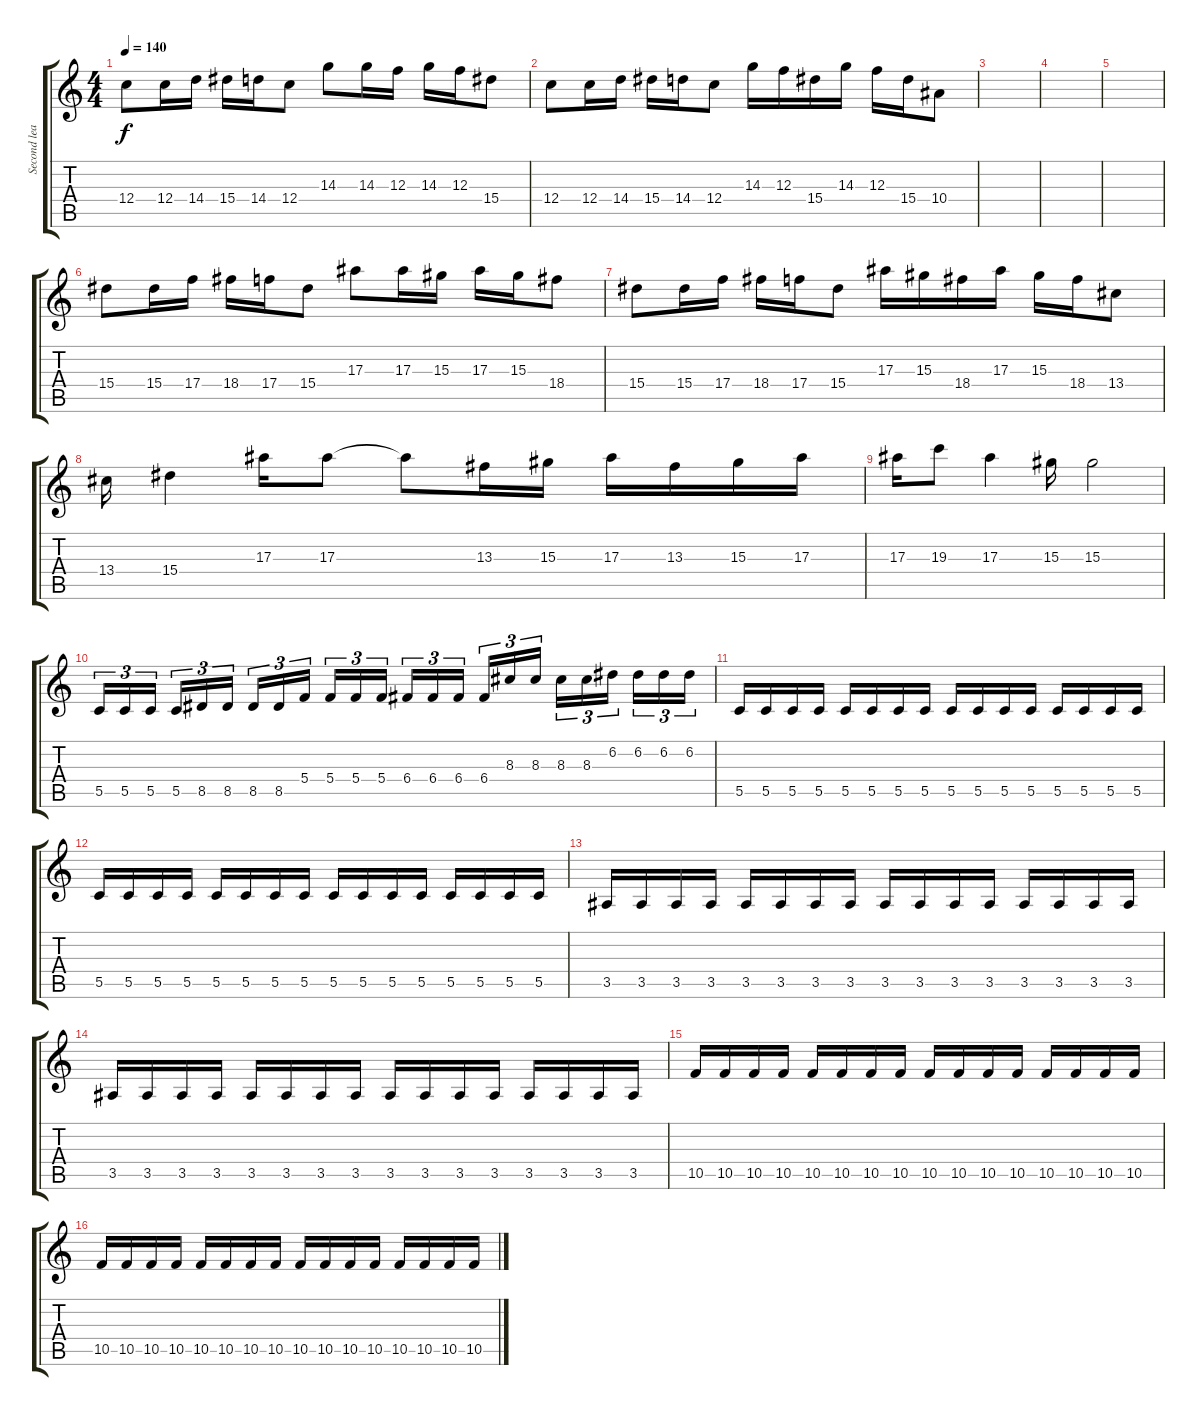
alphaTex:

\track ("Second lead" "Second lea") {instrument distortionguitar}
\staff {score tabs}
\tuning (D4 A3 F3 C3 G2 C2) {hide}
\ts (4 4)
\tempo 140
\clef g2
\ks c
12.4.8{dy f} 12.4.16 14.4.16 15.4.16 14.4.16 12.4.8 14.3.8 14.3.16 12.3.16 14.3.16 12.3.16 15.4.8 |
12.4.8 12.4.16 14.4.16 15.4.16 14.4.16 12.4.8 14.3.16 12.3.16 15.4.16 14.3.16 12.3.16 15.4.16 10.4.8 |
|
|
|
15.4.8 15.4.16 17.4.16 18.4.16 17.4.16 15.4.8 17.3.8 17.3.16 15.3.16 17.3.16 15.3.16 18.4.8 |
15.4.8 15.4.16 17.4.16 18.4.16 17.4.16 15.4.8 17.3.16 15.3.16 18.4.16 17.3.16 15.3.16 18.4.16 13.4.8 |
13.4.16 15.4.4 17.3.16 17.3.8 17.3{t}.8 13.3.16 15.3.16 17.3.16 13.3.16 15.3.16 17.3.16 |
17.3.16 19.3.8 17.3.4 15.3.16 15.3.2 |
5.5.16{tu (3 2) volume 8 instrument distortionguitar} 5.5.16{tu (3 2)} 5.5.16{tu (3 2)} 5.5.16{tu (3 2)} 8.5.16{tu (3 2)} 8.5.16{tu (3 2)} 8.5.16{tu (3 2)} 8.5.16{tu (3 2)} 5.4.16{tu (3 2)} 5.4.16{tu (3 2)} 5.4.16{tu (3 2)} 5.4.16{tu (3 2)} 6.4.16{tu (3 2)} 6.4.16{tu (3 2)} 6.4.16{tu (3 2)} 6.4.16{tu (3 2)} 8.3.16{tu (3 2)} 8.3.16{tu (3 2)} 8.3.16{tu (3 2)} 8.3.16{tu (3 2)} 6.2.16{tu (3 2)} 6.2.16{tu (3 2)} 6.2.16{tu (3 2)} 6.2.16{tu (3 2)} |
5.5.16 5.5.16 5.5.16 5.5.16 5.5.16 5.5.16 5.5.16 5.5.16 5.5.16 5.5.16 5.5.16 5.5.16 5.5.16 5.5.16 5.5.16 5.5.16 |
5.5.16 5.5.16 5.5.16 5.5.16 5.5.16 5.5.16 5.5.16 5.5.16 5.5.16 5.5.16 5.5.16 5.5.16 5.5.16 5.5.16 5.5.16 5.5.16 |
3.5.16 3.5.16 3.5.16 3.5.16 3.5.16 3.5.16 3.5.16 3.5.16 3.5.16 3.5.16 3.5.16 3.5.16 3.5.16 3.5.16 3.5.16 3.5.16 |
3.5.16 3.5.16 3.5.16 3.5.16 3.5.16 3.5.16 3.5.16 3.5.16 3.5.16 3.5.16 3.5.16 3.5.16 3.5.16 3.5.16 3.5.16 3.5.16 |
10.5.16 10.5.16 10.5.16 10.5.16 10.5.16 10.5.16 10.5.16 10.5.16 10.5.16 10.5.16 10.5.16 10.5.16 10.5.16 10.5.16 10.5.16 10.5.16 |
10.5.16 10.5.16 10.5.16 10.5.16 10.5.16 10.5.16 10.5.16 10.5.16 10.5.16 10.5.16 10.5.16 10.5.16 10.5.16 10.5.16 10.5.16 10.5.16
